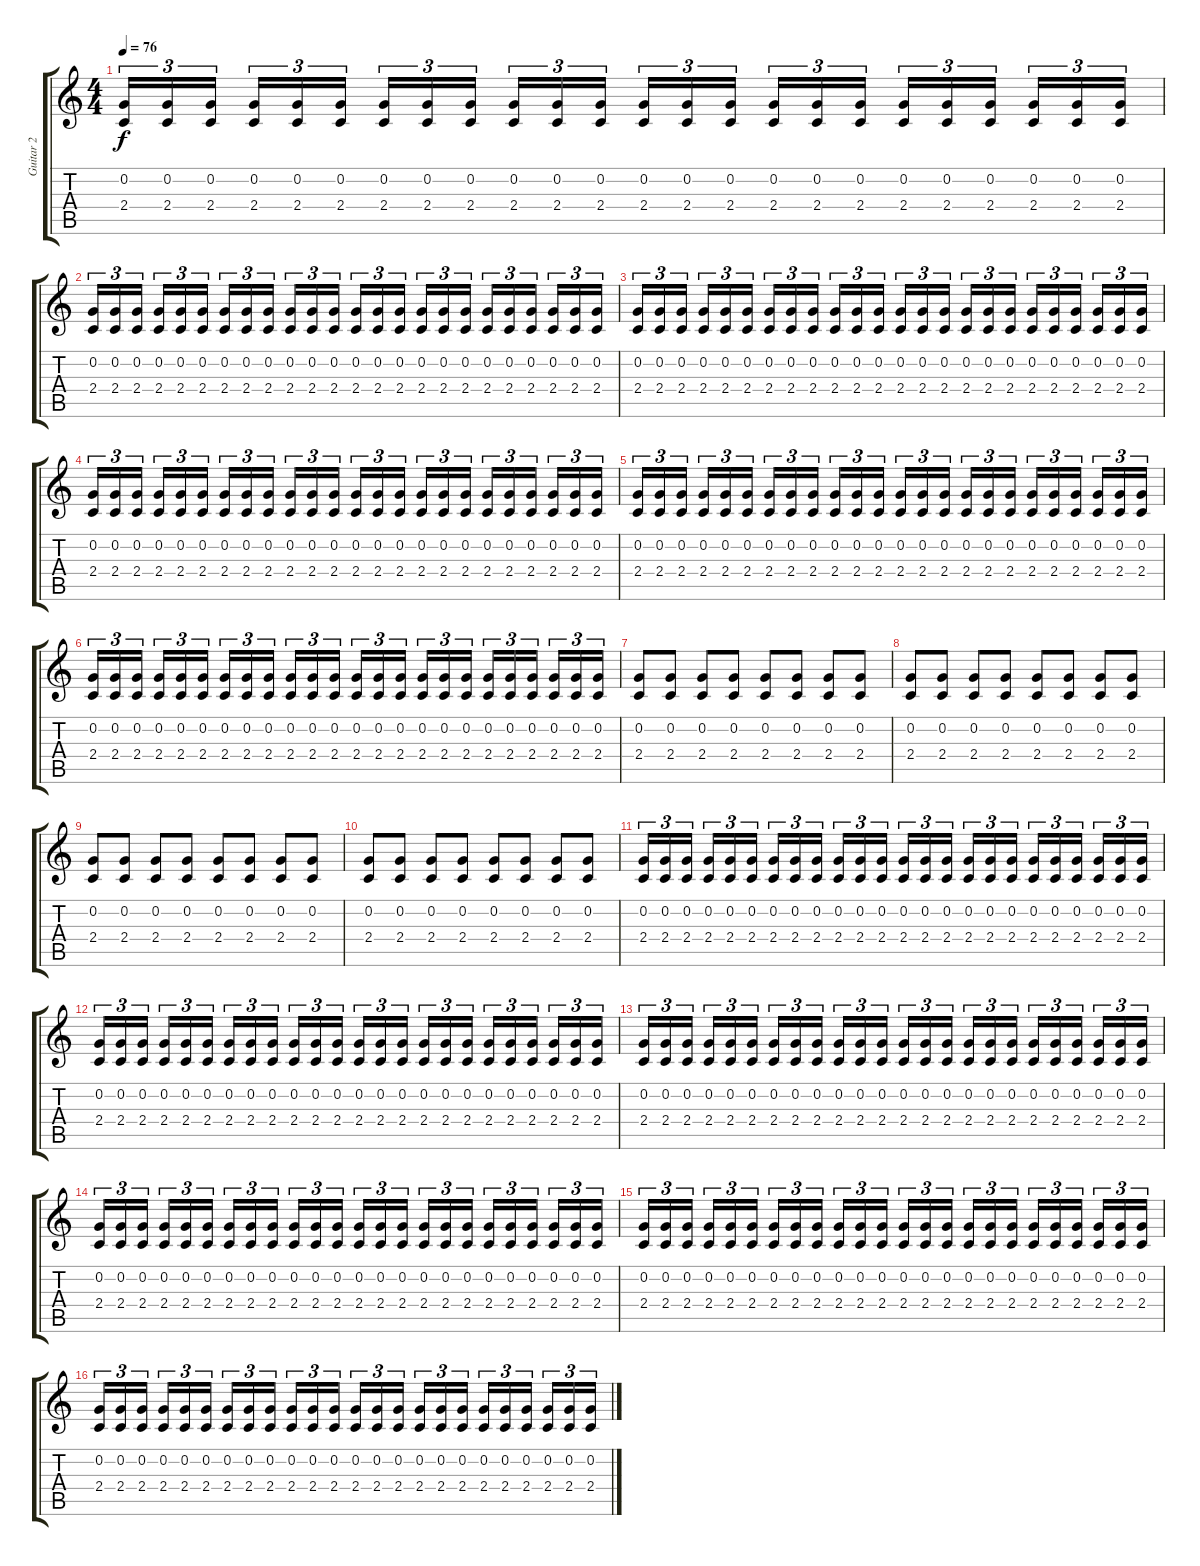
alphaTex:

\track ("Guitar 2" "Guitar 2") {instrument distortionguitar}
\staff {score tabs}
\tuning (C4 G3 Eb3 Bb2 F2 C2) {hide}
\ts (4 4)
\tempo 76
\clef g2
\ks c
(0.2 2.4).16{tu (3 2) dy f} (0.2 2.4).16{tu (3 2)} (0.2 2.4).16{tu (3 2) beam splitsecondary} (0.2 2.4).16{tu (3 2)} (0.2 2.4).16{tu (3 2)} (0.2 2.4).16{tu (3 2)} (0.2 2.4).16{tu (3 2)} (0.2 2.4).16{tu (3 2)} (0.2 2.4).16{tu (3 2) beam splitsecondary} (0.2 2.4).16{tu (3 2)} (0.2 2.4).16{tu (3 2)} (0.2 2.4).16{tu (3 2)} (0.2 2.4).16{tu (3 2)} (0.2 2.4).16{tu (3 2)} (0.2 2.4).16{tu (3 2) beam splitsecondary} (0.2 2.4).16{tu (3 2)} (0.2 2.4).16{tu (3 2)} (0.2 2.4).16{tu (3 2)} (0.2 2.4).16{tu (3 2)} (0.2 2.4).16{tu (3 2)} (0.2 2.4).16{tu (3 2) beam splitsecondary} (0.2 2.4).16{tu (3 2)} (0.2 2.4).16{tu (3 2)} (0.2 2.4).16{tu (3 2)} |
(0.2 2.4).16{tu (3 2)} (0.2 2.4).16{tu (3 2)} (0.2 2.4).16{tu (3 2) beam splitsecondary} (0.2 2.4).16{tu (3 2)} (0.2 2.4).16{tu (3 2)} (0.2 2.4).16{tu (3 2)} (0.2 2.4).16{tu (3 2)} (0.2 2.4).16{tu (3 2)} (0.2 2.4).16{tu (3 2) beam splitsecondary} (0.2 2.4).16{tu (3 2)} (0.2 2.4).16{tu (3 2)} (0.2 2.4).16{tu (3 2)} (0.2 2.4).16{tu (3 2)} (0.2 2.4).16{tu (3 2)} (0.2 2.4).16{tu (3 2) beam splitsecondary} (0.2 2.4).16{tu (3 2)} (0.2 2.4).16{tu (3 2)} (0.2 2.4).16{tu (3 2)} (0.2 2.4).16{tu (3 2)} (0.2 2.4).16{tu (3 2)} (0.2 2.4).16{tu (3 2) beam splitsecondary} (0.2 2.4).16{tu (3 2)} (0.2 2.4).16{tu (3 2)} (0.2 2.4).16{tu (3 2)} |
(0.2 2.4).16{tu (3 2)} (0.2 2.4).16{tu (3 2)} (0.2 2.4).16{tu (3 2) beam splitsecondary} (0.2 2.4).16{tu (3 2)} (0.2 2.4).16{tu (3 2)} (0.2 2.4).16{tu (3 2)} (0.2 2.4).16{tu (3 2)} (0.2 2.4).16{tu (3 2)} (0.2 2.4).16{tu (3 2) beam splitsecondary} (0.2 2.4).16{tu (3 2)} (0.2 2.4).16{tu (3 2)} (0.2 2.4).16{tu (3 2)} (0.2 2.4).16{tu (3 2)} (0.2 2.4).16{tu (3 2)} (0.2 2.4).16{tu (3 2) beam splitsecondary} (0.2 2.4).16{tu (3 2)} (0.2 2.4).16{tu (3 2)} (0.2 2.4).16{tu (3 2)} (0.2 2.4).16{tu (3 2)} (0.2 2.4).16{tu (3 2)} (0.2 2.4).16{tu (3 2) beam splitsecondary} (0.2 2.4).16{tu (3 2)} (0.2 2.4).16{tu (3 2)} (0.2 2.4).16{tu (3 2)} |
(0.2 2.4).16{tu (3 2)} (0.2 2.4).16{tu (3 2)} (0.2 2.4).16{tu (3 2) beam splitsecondary} (0.2 2.4).16{tu (3 2)} (0.2 2.4).16{tu (3 2)} (0.2 2.4).16{tu (3 2)} (0.2 2.4).16{tu (3 2)} (0.2 2.4).16{tu (3 2)} (0.2 2.4).16{tu (3 2) beam splitsecondary} (0.2 2.4).16{tu (3 2)} (0.2 2.4).16{tu (3 2)} (0.2 2.4).16{tu (3 2)} (0.2 2.4).16{tu (3 2)} (0.2 2.4).16{tu (3 2)} (0.2 2.4).16{tu (3 2) beam splitsecondary} (0.2 2.4).16{tu (3 2)} (0.2 2.4).16{tu (3 2)} (0.2 2.4).16{tu (3 2)} (0.2 2.4).16{tu (3 2)} (0.2 2.4).16{tu (3 2)} (0.2 2.4).16{tu (3 2) beam splitsecondary} (0.2 2.4).16{tu (3 2)} (0.2 2.4).16{tu (3 2)} (0.2 2.4).16{tu (3 2)} |
(0.2 2.4).16{tu (3 2)} (0.2 2.4).16{tu (3 2)} (0.2 2.4).16{tu (3 2) beam splitsecondary} (0.2 2.4).16{tu (3 2)} (0.2 2.4).16{tu (3 2)} (0.2 2.4).16{tu (3 2)} (0.2 2.4).16{tu (3 2)} (0.2 2.4).16{tu (3 2)} (0.2 2.4).16{tu (3 2) beam splitsecondary} (0.2 2.4).16{tu (3 2)} (0.2 2.4).16{tu (3 2)} (0.2 2.4).16{tu (3 2)} (0.2 2.4).16{tu (3 2)} (0.2 2.4).16{tu (3 2)} (0.2 2.4).16{tu (3 2) beam splitsecondary} (0.2 2.4).16{tu (3 2)} (0.2 2.4).16{tu (3 2)} (0.2 2.4).16{tu (3 2)} (0.2 2.4).16{tu (3 2)} (0.2 2.4).16{tu (3 2)} (0.2 2.4).16{tu (3 2) beam splitsecondary} (0.2 2.4).16{tu (3 2)} (0.2 2.4).16{tu (3 2)} (0.2 2.4).16{tu (3 2)} |
(0.2 2.4).16{tu (3 2)} (0.2 2.4).16{tu (3 2)} (0.2 2.4).16{tu (3 2) beam splitsecondary} (0.2 2.4).16{tu (3 2)} (0.2 2.4).16{tu (3 2)} (0.2 2.4).16{tu (3 2)} (0.2 2.4).16{tu (3 2)} (0.2 2.4).16{tu (3 2)} (0.2 2.4).16{tu (3 2) beam splitsecondary} (0.2 2.4).16{tu (3 2)} (0.2 2.4).16{tu (3 2)} (0.2 2.4).16{tu (3 2)} (0.2 2.4).16{tu (3 2)} (0.2 2.4).16{tu (3 2)} (0.2 2.4).16{tu (3 2) beam splitsecondary} (0.2 2.4).16{tu (3 2)} (0.2 2.4).16{tu (3 2)} (0.2 2.4).16{tu (3 2)} (0.2 2.4).16{tu (3 2)} (0.2 2.4).16{tu (3 2)} (0.2 2.4).16{tu (3 2) beam splitsecondary} (0.2 2.4).16{tu (3 2)} (0.2 2.4).16{tu (3 2)} (0.2 2.4).16{tu (3 2)} |
(0.2 2.4).8 (0.2 2.4).8 (0.2 2.4).8 (0.2 2.4).8 (0.2 2.4).8 (0.2 2.4).8 (0.2 2.4).8 (0.2 2.4).8 |
(0.2 2.4).8 (0.2 2.4).8 (0.2 2.4).8 (0.2 2.4).8 (0.2 2.4).8 (0.2 2.4).8 (0.2 2.4).8 (0.2 2.4).8 |
(0.2 2.4).8 (0.2 2.4).8 (0.2 2.4).8 (0.2 2.4).8 (0.2 2.4).8 (0.2 2.4).8 (0.2 2.4).8 (0.2 2.4).8 |
(0.2 2.4).8 (0.2 2.4).8 (0.2 2.4).8 (0.2 2.4).8 (0.2 2.4).8 (0.2 2.4).8 (0.2 2.4).8 (0.2 2.4).8 |
(0.2 2.4).16{tu (3 2)} (0.2 2.4).16{tu (3 2)} (0.2 2.4).16{tu (3 2) beam splitsecondary} (0.2 2.4).16{tu (3 2)} (0.2 2.4).16{tu (3 2)} (0.2 2.4).16{tu (3 2)} (0.2 2.4).16{tu (3 2)} (0.2 2.4).16{tu (3 2)} (0.2 2.4).16{tu (3 2) beam splitsecondary} (0.2 2.4).16{tu (3 2)} (0.2 2.4).16{tu (3 2)} (0.2 2.4).16{tu (3 2)} (0.2 2.4).16{tu (3 2)} (0.2 2.4).16{tu (3 2)} (0.2 2.4).16{tu (3 2) beam splitsecondary} (0.2 2.4).16{tu (3 2)} (0.2 2.4).16{tu (3 2)} (0.2 2.4).16{tu (3 2)} (0.2 2.4).16{tu (3 2)} (0.2 2.4).16{tu (3 2)} (0.2 2.4).16{tu (3 2) beam splitsecondary} (0.2 2.4).16{tu (3 2)} (0.2 2.4).16{tu (3 2)} (0.2 2.4).16{tu (3 2)} |
(0.2 2.4).16{tu (3 2)} (0.2 2.4).16{tu (3 2)} (0.2 2.4).16{tu (3 2) beam splitsecondary} (0.2 2.4).16{tu (3 2)} (0.2 2.4).16{tu (3 2)} (0.2 2.4).16{tu (3 2)} (0.2 2.4).16{tu (3 2)} (0.2 2.4).16{tu (3 2)} (0.2 2.4).16{tu (3 2) beam splitsecondary} (0.2 2.4).16{tu (3 2)} (0.2 2.4).16{tu (3 2)} (0.2 2.4).16{tu (3 2)} (0.2 2.4).16{tu (3 2)} (0.2 2.4).16{tu (3 2)} (0.2 2.4).16{tu (3 2) beam splitsecondary} (0.2 2.4).16{tu (3 2)} (0.2 2.4).16{tu (3 2)} (0.2 2.4).16{tu (3 2)} (0.2 2.4).16{tu (3 2)} (0.2 2.4).16{tu (3 2)} (0.2 2.4).16{tu (3 2) beam splitsecondary} (0.2 2.4).16{tu (3 2)} (0.2 2.4).16{tu (3 2)} (0.2 2.4).16{tu (3 2)} |
(0.2 2.4).16{tu (3 2)} (0.2 2.4).16{tu (3 2)} (0.2 2.4).16{tu (3 2) beam splitsecondary} (0.2 2.4).16{tu (3 2)} (0.2 2.4).16{tu (3 2)} (0.2 2.4).16{tu (3 2)} (0.2 2.4).16{tu (3 2)} (0.2 2.4).16{tu (3 2)} (0.2 2.4).16{tu (3 2) beam splitsecondary} (0.2 2.4).16{tu (3 2)} (0.2 2.4).16{tu (3 2)} (0.2 2.4).16{tu (3 2)} (0.2 2.4).16{tu (3 2)} (0.2 2.4).16{tu (3 2)} (0.2 2.4).16{tu (3 2) beam splitsecondary} (0.2 2.4).16{tu (3 2)} (0.2 2.4).16{tu (3 2)} (0.2 2.4).16{tu (3 2)} (0.2 2.4).16{tu (3 2)} (0.2 2.4).16{tu (3 2)} (0.2 2.4).16{tu (3 2) beam splitsecondary} (0.2 2.4).16{tu (3 2)} (0.2 2.4).16{tu (3 2)} (0.2 2.4).16{tu (3 2)} |
(0.2 2.4).16{tu (3 2)} (0.2 2.4).16{tu (3 2)} (0.2 2.4).16{tu (3 2) beam splitsecondary} (0.2 2.4).16{tu (3 2)} (0.2 2.4).16{tu (3 2)} (0.2 2.4).16{tu (3 2)} (0.2 2.4).16{tu (3 2)} (0.2 2.4).16{tu (3 2)} (0.2 2.4).16{tu (3 2) beam splitsecondary} (0.2 2.4).16{tu (3 2)} (0.2 2.4).16{tu (3 2)} (0.2 2.4).16{tu (3 2)} (0.2 2.4).16{tu (3 2)} (0.2 2.4).16{tu (3 2)} (0.2 2.4).16{tu (3 2) beam splitsecondary} (0.2 2.4).16{tu (3 2)} (0.2 2.4).16{tu (3 2)} (0.2 2.4).16{tu (3 2)} (0.2 2.4).16{tu (3 2)} (0.2 2.4).16{tu (3 2)} (0.2 2.4).16{tu (3 2) beam splitsecondary} (0.2 2.4).16{tu (3 2)} (0.2 2.4).16{tu (3 2)} (0.2 2.4).16{tu (3 2)} |
(0.2 2.4).16{tu (3 2)} (0.2 2.4).16{tu (3 2)} (0.2 2.4).16{tu (3 2) beam splitsecondary} (0.2 2.4).16{tu (3 2)} (0.2 2.4).16{tu (3 2)} (0.2 2.4).16{tu (3 2)} (0.2 2.4).16{tu (3 2)} (0.2 2.4).16{tu (3 2)} (0.2 2.4).16{tu (3 2) beam splitsecondary} (0.2 2.4).16{tu (3 2)} (0.2 2.4).16{tu (3 2)} (0.2 2.4).16{tu (3 2)} (0.2 2.4).16{tu (3 2)} (0.2 2.4).16{tu (3 2)} (0.2 2.4).16{tu (3 2) beam splitsecondary} (0.2 2.4).16{tu (3 2)} (0.2 2.4).16{tu (3 2)} (0.2 2.4).16{tu (3 2)} (0.2 2.4).16{tu (3 2)} (0.2 2.4).16{tu (3 2)} (0.2 2.4).16{tu (3 2) beam splitsecondary} (0.2 2.4).16{tu (3 2)} (0.2 2.4).16{tu (3 2)} (0.2 2.4).16{tu (3 2)} |
(0.2 2.4).16{tu (3 2)} (0.2 2.4).16{tu (3 2)} (0.2 2.4).16{tu (3 2) beam splitsecondary} (0.2 2.4).16{tu (3 2)} (0.2 2.4).16{tu (3 2)} (0.2 2.4).16{tu (3 2)} (0.2 2.4).16{tu (3 2)} (0.2 2.4).16{tu (3 2)} (0.2 2.4).16{tu (3 2) beam splitsecondary} (0.2 2.4).16{tu (3 2)} (0.2 2.4).16{tu (3 2)} (0.2 2.4).16{tu (3 2)} (0.2 2.4).16{tu (3 2)} (0.2 2.4).16{tu (3 2)} (0.2 2.4).16{tu (3 2) beam splitsecondary} (0.2 2.4).16{tu (3 2)} (0.2 2.4).16{tu (3 2)} (0.2 2.4).16{tu (3 2)} (0.2 2.4).16{tu (3 2)} (0.2 2.4).16{tu (3 2)} (0.2 2.4).16{tu (3 2) beam splitsecondary} (0.2 2.4).16{tu (3 2)} (0.2 2.4).16{tu (3 2)} (0.2 2.4).16{tu (3 2)}
